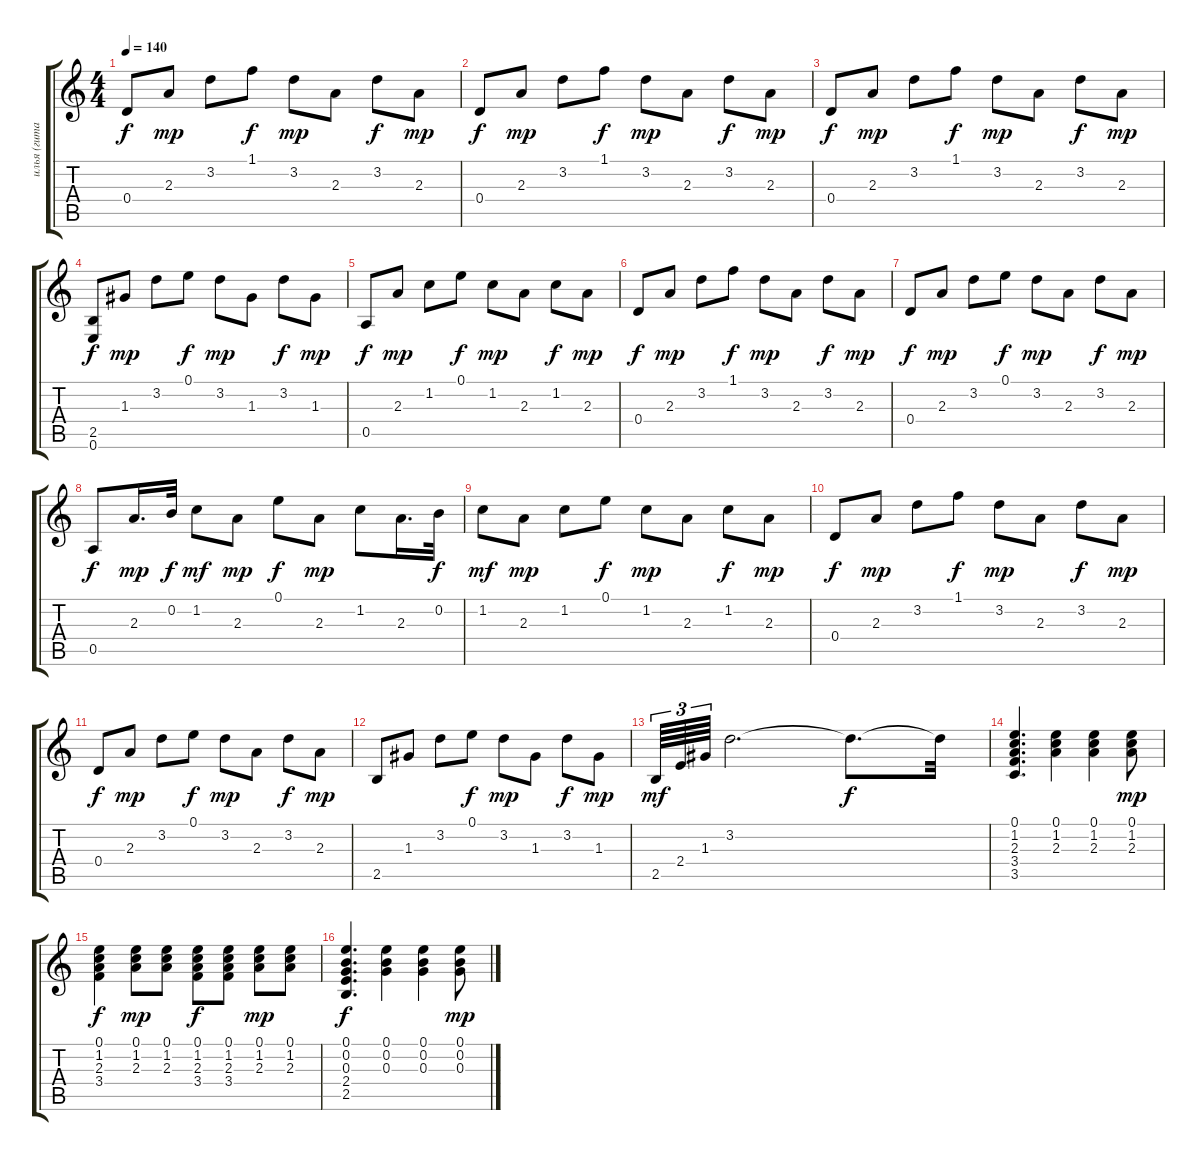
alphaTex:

\track ("илья (гитара)" "илья (гита") {instrument acousticguitarsteel}
\staff {score tabs}
\tuning (E4 B3 G3 D3 A2 E2) {hide}
\ts (4 4)
\tempo 140
\clef g2
\ks c
0.4.8{dy f} 2.3.8{dy mp} 3.2.8 1.1.8{dy f} 3.2.8{dy mp} 2.3.8 3.2.8{dy f} 2.3.8{dy mp} |
0.4.8{dy f} 2.3.8{dy mp} 3.2.8 1.1.8{dy f} 3.2.8{dy mp} 2.3.8 3.2.8{dy f} 2.3.8{dy mp} |
0.4.8{dy f} 2.3.8{dy mp} 3.2.8 1.1.8{dy f} 3.2.8{dy mp} 2.3.8 3.2.8{dy f} 2.3.8{dy mp} |
(2.5 0.6).8{dy f} 1.3.8{dy mp} 3.2.8 0.1.8{dy f} 3.2.8{dy mp} 1.3.8 3.2.8{dy f} 1.3.8{dy mp} |
0.5.8{dy f} 2.3.8{dy mp} 1.2.8 0.1.8{dy f} 1.2.8{dy mp} 2.3.8 1.2.8{dy f} 2.3.8{dy mp} |
0.4.8{dy f} 2.3.8{dy mp} 3.2.8 1.1.8{dy f} 3.2.8{dy mp} 2.3.8 3.2.8{dy f} 2.3.8{dy mp} |
0.4.8{dy f} 2.3.8{dy mp} 3.2.8 0.1.8{dy f} 3.2.8{dy mp} 2.3.8 3.2.8{dy f} 2.3.8{dy mp} |
0.5.8{dy f} 2.3.16{d dy mp} 0.2.32{dy f} 1.2.8{dy mf} 2.3.8{dy mp} 0.1.8{dy f} 2.3.8{dy mp} 1.2.8 2.3.16{d} 0.2.32{dy f} |
1.2.8{dy mf} 2.3.8{dy mp} 1.2.8 0.1.8{dy f} 1.2.8{dy mp} 2.3.8 1.2.8{dy f} 2.3.8{dy mp} |
0.4.8{dy f} 2.3.8{dy mp} 3.2.8 1.1.8{dy f} 3.2.8{dy mp} 2.3.8 3.2.8{dy f} 2.3.8{dy mp} |
0.4.8{dy f} 2.3.8{dy mp} 3.2.8 0.1.8{dy f} 3.2.8{dy mp} 2.3.8 3.2.8{dy f} 2.3.8{dy mp} |
2.5.8 1.3.8 3.2.8 0.1.8{dy f} 3.2.8{dy mp} 1.3.8 3.2.8{dy f} 1.3.8{dy mp} |
2.5.64{tu (3 2) dy mf} 2.4.64{tu (3 2)} 1.3.64{tu (3 2)} 3.2.2{d} 3.2{t}.8{d dy f} 3.2{t}.32 |
(0.1 1.2 2.3 3.4 3.5).4{d} (0.1 1.2 2.3).4 (0.1 1.2 2.3).4 (0.1 1.2 2.3).8{dy mp} |
(0.1 1.2 2.3 3.4).4{dy f} (0.1 1.2 2.3).8{dy mp} (0.1 1.2 2.3).8 (0.1 1.2 2.3 3.4).8{dy f} (0.1 1.2 2.3 3.4).8 (0.1 1.2 2.3).8{dy mp} (0.1 1.2 2.3).8 |
(0.1 0.2 0.3 2.4 2.5).4{d dy f} (0.1 0.2 0.3).4 (0.1 0.2 0.3).4 (0.1 0.2 0.3).8{dy mp}
